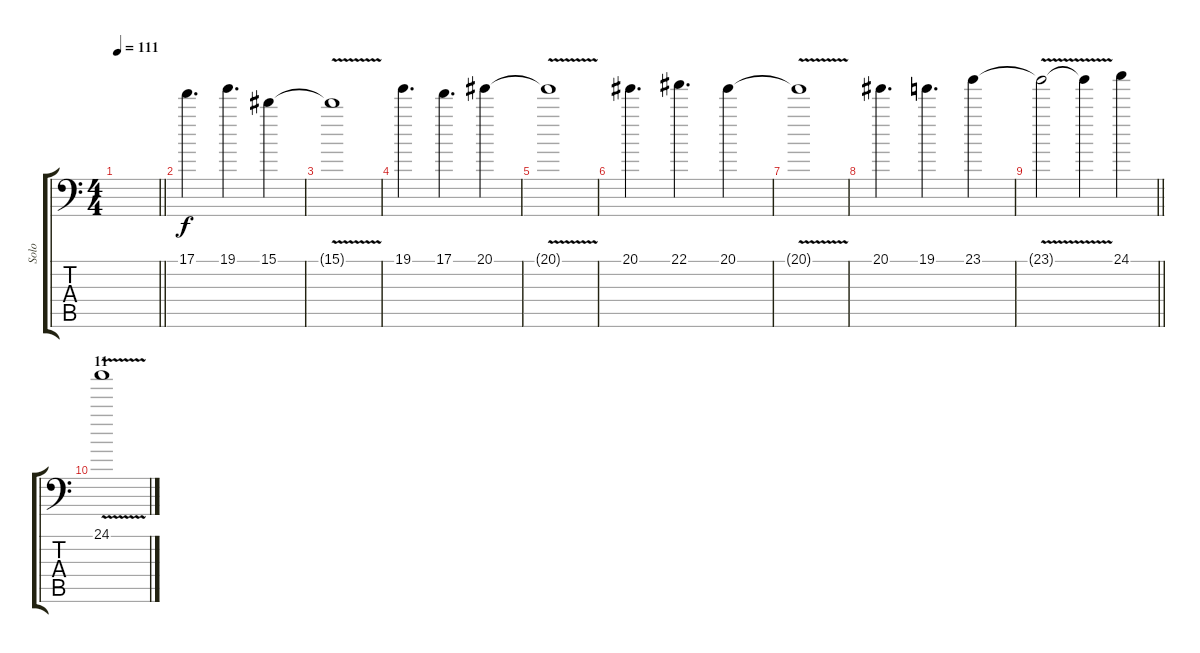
\track ("Solo" "Solo") {instrument distortionguitar}
\staff {score tabs}
\tuning (C4 G3 Eb3 Bb2 F2 Bb1) {hide}
\ts (4 4)
\tempo 111
\clef f4
\barLineRight lightlight
\ks c
|
17.1.4{d} 19.1.4{d} 15.1.4 |
15.1{v t}.1 |
19.1.4{d} 17.1.4{d} 20.1.4 |
20.1{v t}.1 |
20.1.4{d} 22.1.4{d} 20.1.4 |
20.1{v t}.1 |
20.1.4{d} 19.1.4{d} 23.1.4 |
\barLineRight lightlight
23.1{v t}.2 23.1{t}.4 24.1.4 |
\section ("" "11")
24.1{v}.1
